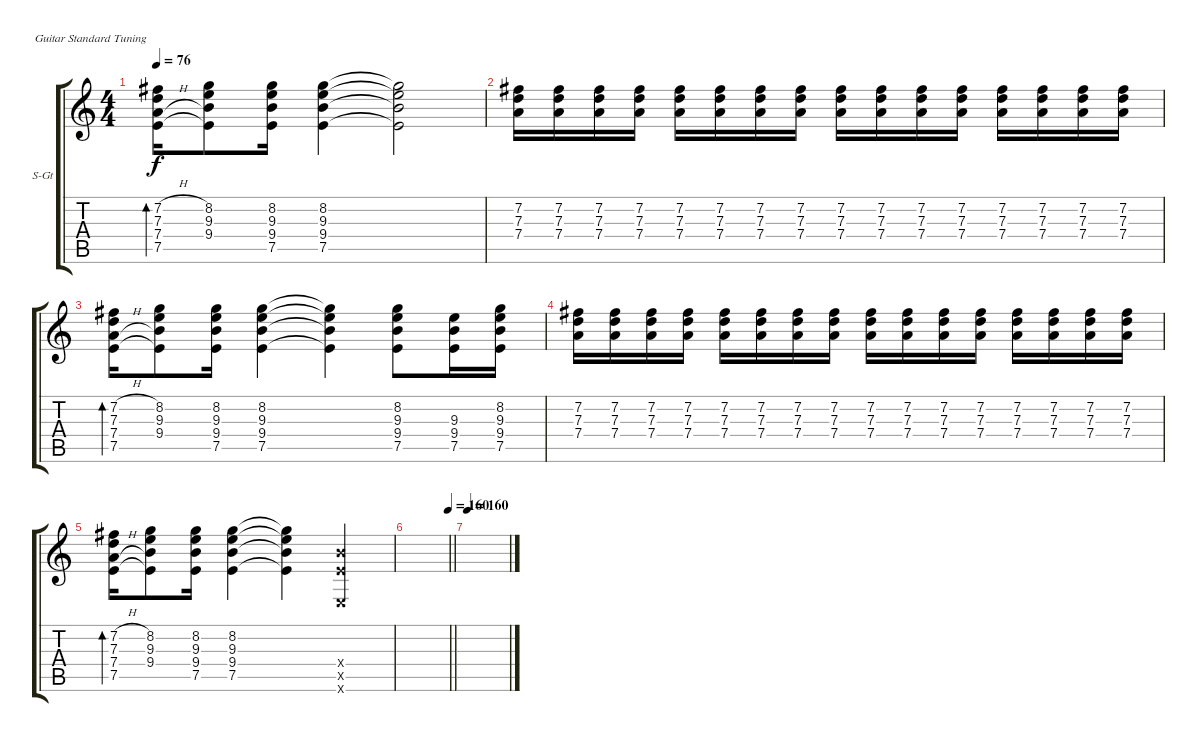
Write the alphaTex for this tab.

\bracketExtendMode groupsimilarinstruments
\firstSystemTrackNameOrientation horizontal
\otherSystemsTrackNameOrientation horizontal
\track ("Guitar 2" "S-Gt") {instrument acousticguitarsteel}
\staff {score tabs}
\tuning (E4 B3 G3 D3 A2 E2)
\ts (4 4)
\tempo 76
\clef g2
\ks c
(7.2{h} 7.3{h} 7.4{h} 7.5).16{bd 60 dy f} (8.2 9.3 9.4 7.5{t}).8 (8.2 9.3 9.4 7.5).16 (8.2 9.3 9.4 7.5).4 (8.2{t} 9.3{t} 9.4{t} 7.5{t}).2 |
(7.2 7.3 7.4).16 (7.2 7.3 7.4).16 (7.2 7.3 7.4).16 (7.2 7.3 7.4).16 (7.2 7.3 7.4).16 (7.2 7.3 7.4).16 (7.2 7.3 7.4).16 (7.2 7.3 7.4).16 (7.2 7.3 7.4).16 (7.2 7.3 7.4).16 (7.2 7.3 7.4).16 (7.2 7.3 7.4).16 (7.2 7.3 7.4).16 (7.2 7.3 7.4).16 (7.2 7.3 7.4).16 (7.2 7.3 7.4).16 |
(7.2{h} 7.3{h} 7.4{h} 7.5).16{bd 60} (8.2 9.3 9.4 7.5{t}).8 (8.2 9.3 9.4 7.5).16 (8.2 9.3 9.4 7.5).4 (8.2{t} 9.3{t} 9.4{t} 7.5{t}).4 (8.2 9.3 9.4 7.5).8 (9.3 9.4 7.5).16 (8.2 9.3 9.4 7.5).16 |
(7.2 7.3 7.4).16 (7.2 7.3 7.4).16 (7.2 7.3 7.4).16 (7.2 7.3 7.4).16 (7.2 7.3 7.4).16 (7.2 7.3 7.4).16 (7.2 7.3 7.4).16 (7.2 7.3 7.4).16 (7.2 7.3 7.4).16 (7.2 7.3 7.4).16 (7.2 7.3 7.4).16 (7.2 7.3 7.4).16 (7.2 7.3 7.4).16 (7.2 7.3 7.4).16 (7.2 7.3 7.4).16 (7.2 7.3 7.4).16 |
(7.2{h} 7.3{h} 7.4{h} 7.5).16{bd 60} (8.2 9.3 9.4 7.5{t}).8 (8.2 9.3 9.4 7.5).16 (8.2 9.3 9.4 7.5).4 (8.2{t} 9.3{t} 9.4{t} 7.5{t}).4 (9.4{x} 7.5{x} 0.6{x}).4 |
\tempo (160 1)
\barLineRight lightlight
|
\tempo 160
